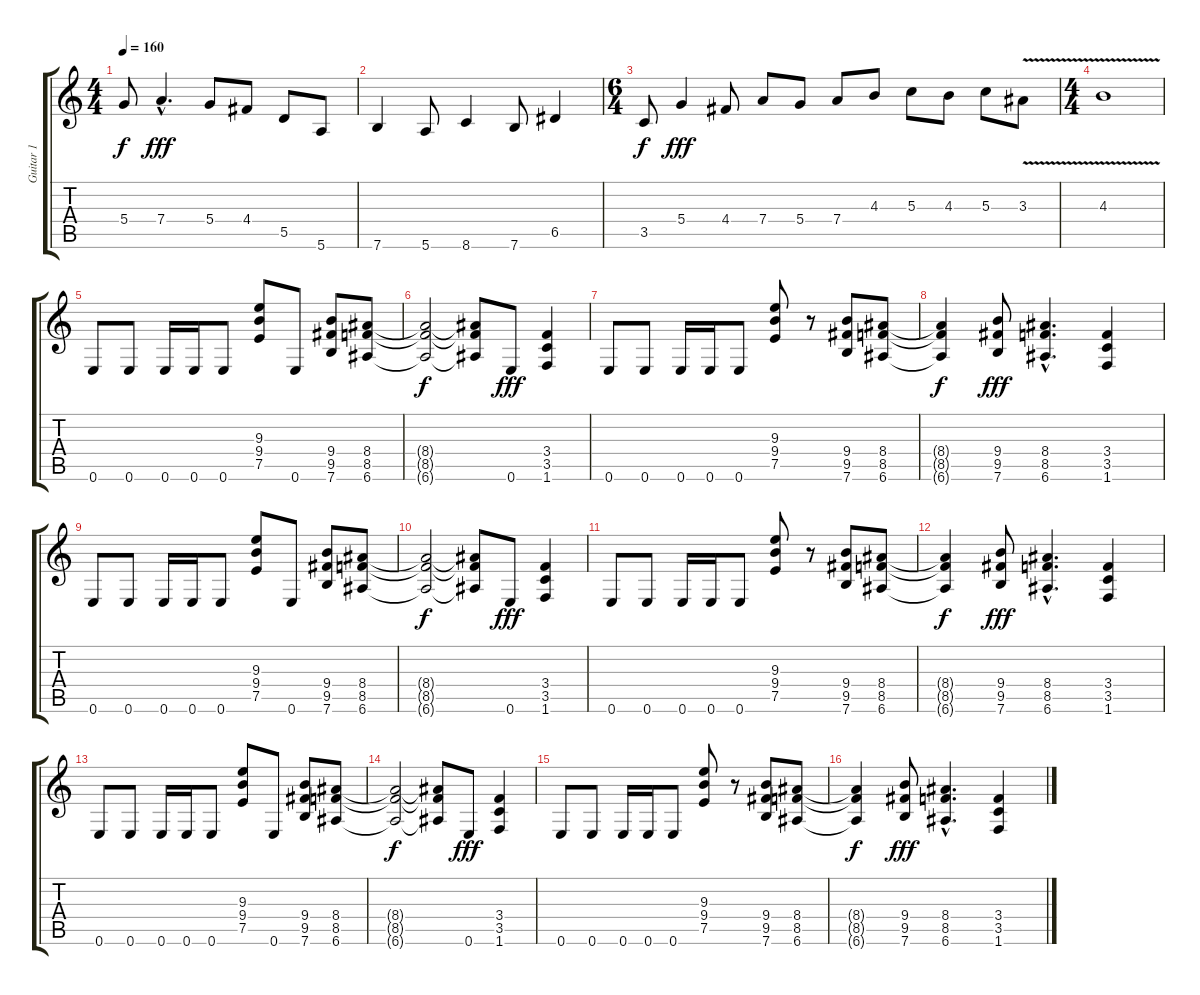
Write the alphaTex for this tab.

\track ("Guitar 1            " "Guitar 1  ") {instrument distortionguitar}
\staff {score tabs}
\tuning (E4 B3 G3 D3 A2 E2) {hide}
\ts (4 4)
\tempo 160
\clef g2
\ks c
5.4{t}.8{dy f} 7.4{hac}.4{d dy fff} 5.4.8 4.4.8 5.5.8 5.6.8 |
7.6.4{volume 12} 5.6.8 8.6.4 7.6.8 6.5.4 |
\ts (6 4)
3.5.8{dy f} 5.4.4{dy fff} 4.4.8 7.4.8 5.4.8 7.4.8 4.3.8 5.3.8 4.3.8 5.3.8 3.3{v}.8 |
\ts (4 4)
4.3{v}.1 |
0.6.8 0.6.8 0.6.16 0.6.16 0.6.8 (9.3 9.4 7.5).8 0.6.8 (9.4 9.5 7.6).8 (8.4 8.5 6.6).8 |
(8.4{t} 8.5{t} 6.6{t}).2{dy f} (8.4{t} 8.5{t} 6.6{t}).8 0.6.8{dy fff} (3.4 3.5 1.6).4 |
0.6.8 0.6.8 0.6.16 0.6.16 0.6.8 (9.3 9.4 7.5).8 r.8 (9.4 9.5 7.6).8 (8.4 8.5 6.6).8 |
(8.4{t} 8.5{t} 6.6{t}).4{dy f} (9.4 9.5 7.6).8{dy fff} (8.4{hac} 8.5{hac} 6.6{hac}).4{d} (3.4 3.5 1.6).4 |
0.6.8 0.6.8 0.6.16 0.6.16 0.6.8 (9.3 9.4 7.5).8 0.6.8 (9.4 9.5 7.6).8 (8.4 8.5 6.6).8 |
(8.4{t} 8.5{t} 6.6{t}).2{dy f} (8.4{t} 8.5{t} 6.6{t}).8 0.6.8{dy fff} (3.4 3.5 1.6).4 |
0.6.8 0.6.8 0.6.16 0.6.16 0.6.8 (9.3 9.4 7.5).8 r.8 (9.4 9.5 7.6).8 (8.4 8.5 6.6).8 |
(8.4{t} 8.5{t} 6.6{t}).4{dy f} (9.4 9.5 7.6).8{dy fff} (8.4{hac} 8.5{hac} 6.6{hac}).4{d} (3.4 3.5 1.6).4 |
0.6.8 0.6.8 0.6.16 0.6.16 0.6.8 (9.3 9.4 7.5).8 0.6.8 (9.4 9.5 7.6).8 (8.4 8.5 6.6).8 |
(8.4{t} 8.5{t} 6.6{t}).2{dy f} (8.4{t} 8.5{t} 6.6{t}).8 0.6.8{dy fff} (3.4 3.5 1.6).4 |
0.6.8 0.6.8 0.6.16 0.6.16 0.6.8 (9.3 9.4 7.5).8 r.8 (9.4 9.5 7.6).8 (8.4 8.5 6.6).8 |
(8.4{t} 8.5{t} 6.6{t}).4{dy f} (9.4 9.5 7.6).8{dy fff} (8.4{hac} 8.5{hac} 6.6{hac}).4{d} (3.4 3.5 1.6).4
